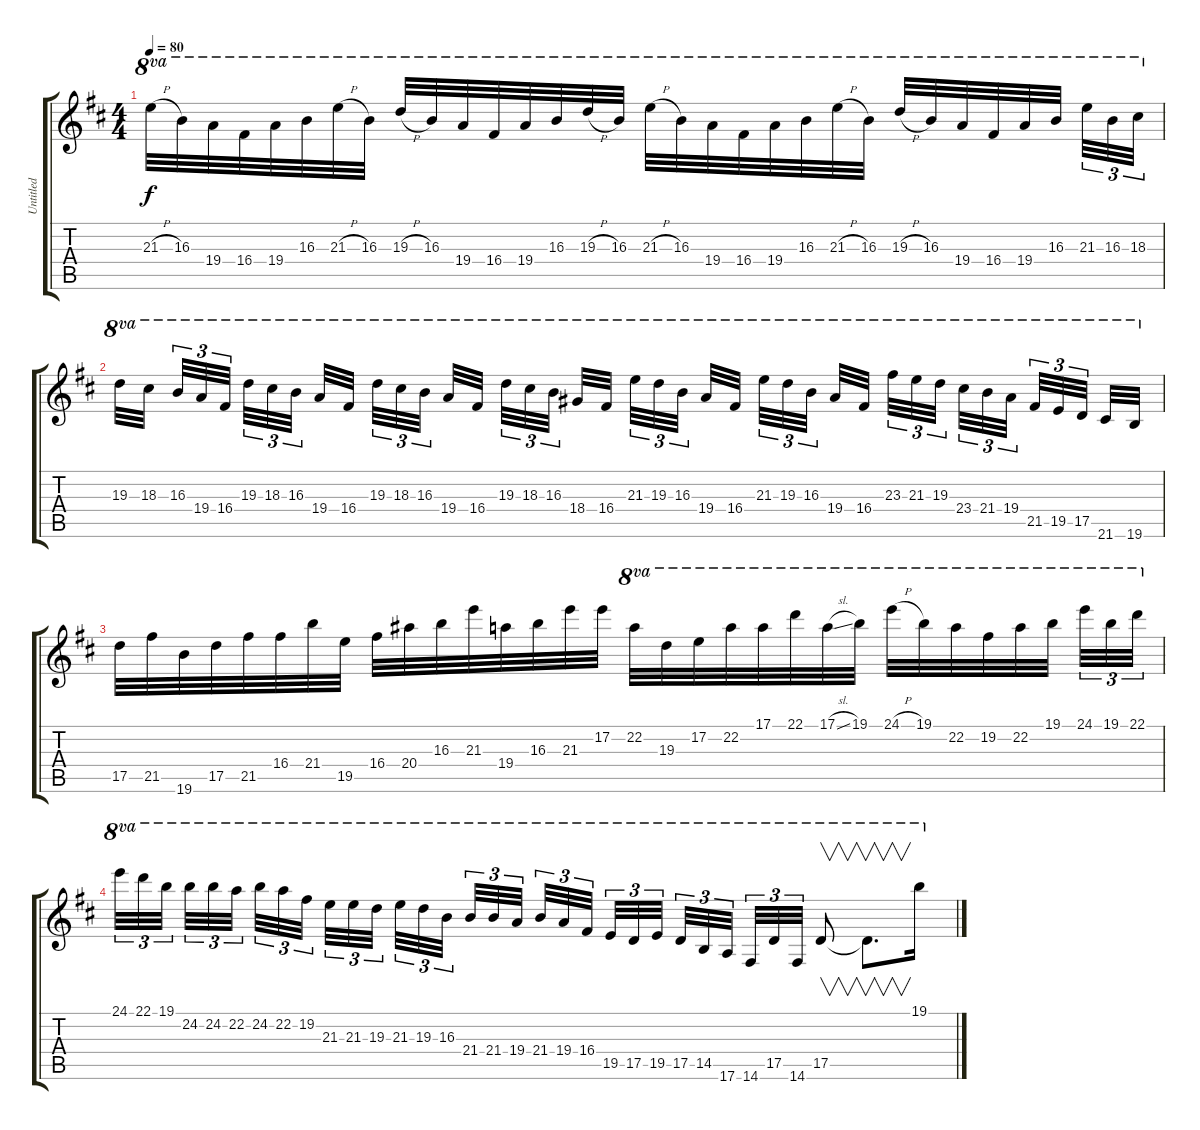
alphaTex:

\track ("Untitled" "Untitled") {instrument overdrivenguitar}
\staff {score tabs}
\tuning (E4 B3 G3 D3 A2 E2) {hide}
\ts (4 4)
\tempo 80
\clef g2
\ks d
21.3{h}.32{ot 8va dy f} 16.3.32{ot 8va} 19.4.32{ot 8va} 16.4.32{ot 8va} 19.4.32{ot 8va} 16.3.32{ot 8va} 21.3{h}.32{ot 8va} 16.3.32{ot 8va} 19.3{h}.32{ot 8va} 16.3.32{ot 8va} 19.4.32{ot 8va} 16.4.32{ot 8va} 19.4.32{ot 8va} 16.3.32{ot 8va} 19.3{h}.32{ot 8va} 16.3.32{ot 8va} 21.3{h}.32{ot 8va} 16.3.32{ot 8va} 19.4.32{ot 8va} 16.4.32{ot 8va} 19.4.32{ot 8va} 16.3.32{ot 8va} 21.3{h}.32{ot 8va} 16.3.32{ot 8va} 19.3{h}.32{ot 8va} 16.3.32{ot 8va} 19.4.32{ot 8va} 16.4.32{ot 8va} 19.4.32{ot 8va} 16.3.32{ot 8va beam splitsecondary} 21.3.32{tu (3 2) ot 8va} 16.3.32{tu (3 2) ot 8va} 18.3.32{tu (3 2) ot 8va} |
19.3.32{ot 8va} 18.3.32{ot 8va beam splitsecondary} 16.3.32{tu (3 2) ot 8va} 19.4.32{tu (3 2) ot 8va} 16.4.32{tu (3 2) ot 8va beam splitsecondary} 19.3.32{tu (3 2) ot 8va} 18.3.32{tu (3 2) ot 8va} 16.3.32{tu (3 2) ot 8va beam splitsecondary} 19.4.32{ot 8va} 16.4.32{ot 8va} 19.3.32{tu (3 2) ot 8va} 18.3.32{tu (3 2) ot 8va} 16.3.32{tu (3 2) ot 8va beam splitsecondary} 19.4.32{ot 8va} 16.4.32{ot 8va beam splitsecondary} 19.3.32{tu (3 2) ot 8va} 18.3.32{tu (3 2) ot 8va} 16.3.32{tu (3 2) ot 8va beam splitsecondary} 18.4.32{ot 8va} 16.4.32{ot 8va} 21.3.32{tu (3 2) ot 8va} 19.3.32{tu (3 2) ot 8va} 16.3.32{tu (3 2) ot 8va beam splitsecondary} 19.4.32{ot 8va} 16.4.32{ot 8va beam splitsecondary} 21.3.32{tu (3 2) ot 8va} 19.3.32{tu (3 2) ot 8va} 16.3.32{tu (3 2) ot 8va beam splitsecondary} 19.4.32{ot 8va} 16.4.32{ot 8va} 23.3.32{tu (3 2) ot 8va} 21.3.32{tu (3 2) ot 8va} 19.3.32{tu (3 2) ot 8va beam splitsecondary} 23.4.32{tu (3 2) ot 8va} 21.4.32{tu (3 2) ot 8va} 19.4.32{tu (3 2) ot 8va beam splitsecondary} 21.5.32{tu (3 2) ot 8va} 19.5.32{tu (3 2) ot 8va} 17.5.32{tu (3 2) ot 8va beam splitsecondary} 21.6.32{ot 8va} 19.6.32{ot 8va} |
17.5.32 21.5.32 19.6.32 17.5.32 21.5.32 16.4.32 21.4.32 19.5.32 16.4.32 20.4.32 16.3.32 21.3.32 19.4.32 16.3.32 21.3.32 17.2.32 22.2.32{ot 8va} 19.3.32{ot 8va} 17.2.32{ot 8va} 22.2.32{ot 8va} 17.1.32{ot 8va} 22.1.32{ot 8va} 17.1{sl}.32{ot 8va} 19.1.32{ot 8va} 24.1{h}.32{ot 8va} 19.1.32{ot 8va} 22.2.32{ot 8va} 19.2.32{ot 8va} 22.2.32{ot 8va} 19.1.32{ot 8va beam splitsecondary} 24.1.32{tu (3 2) ot 8va} 19.1.32{tu (3 2) ot 8va} 22.1.32{tu (3 2) ot 8va} |
24.1.32{tu (3 2) ot 8va} 22.1.32{tu (3 2) ot 8va} 19.1.32{tu (3 2) ot 8va beam splitsecondary} 24.2.32{tu (3 2) ot 8va} 24.2.32{tu (3 2) ot 8va} 22.2.32{tu (3 2) ot 8va beam splitsecondary} 24.2.32{tu (3 2) ot 8va} 22.2.32{tu (3 2) ot 8va} 19.2.32{tu (3 2) ot 8va beam splitsecondary} 21.3.32{tu (3 2) ot 8va} 21.3.32{tu (3 2) ot 8va} 19.3.32{tu (3 2) ot 8va} 21.3.32{tu (3 2) ot 8va} 19.3.32{tu (3 2) ot 8va} 16.3.32{tu (3 2) ot 8va beam splitsecondary} 21.4.32{tu (3 2) ot 8va} 21.4.32{tu (3 2) ot 8va} 19.4.32{tu (3 2) ot 8va beam splitsecondary} 21.4.32{tu (3 2) ot 8va} 19.4.32{tu (3 2) ot 8va} 16.4.32{tu (3 2) ot 8va beam splitsecondary} 19.5.32{tu (3 2) ot 8va} 17.5.32{tu (3 2) ot 8va} 19.5.32{tu (3 2) ot 8va} 17.5.32{tu (3 2) ot 8va} 14.5.32{tu (3 2) ot 8va} 17.6.32{tu (3 2) ot 8va beam splitsecondary} 14.6.32{tu (3 2) ot 8va} 17.5.32{tu (3 2) ot 8va} 14.6.32{tu (3 2) ot 8va} 17.5.8{v ot 8va} 17.5{t}.8{v d ot 8va} 19.1.16{ot 8va}
